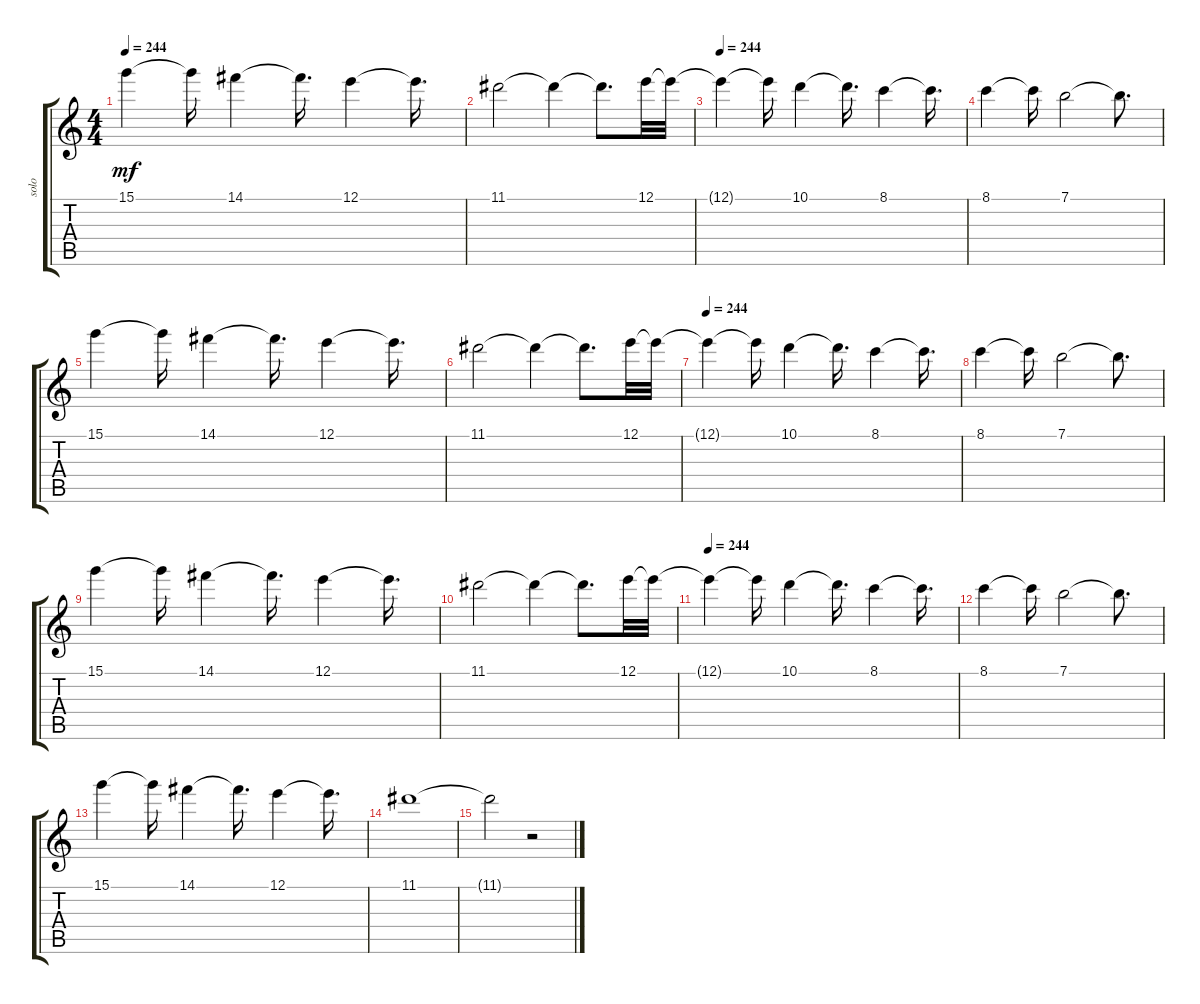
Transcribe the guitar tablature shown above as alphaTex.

\track ("solo" "solo") {instrument distortionguitar}
\staff {score tabs}
\tuning (E4 B3 G3 D3 A2 E2) {hide}
\ts (4 4)
\tempo 244
\clef g2
\ks c
15.1.4{dy mf} 15.1{t}.16 14.1.4 14.1{t}.16{d} 12.1.4 12.1{t}.16{d} |
11.1.2 11.1{t}.4 11.1{t}.8{d} 12.1.32 12.1{t}.32 |
\tempo 244
12.1{t}.4 12.1{t}.16 10.1.4 10.1{t}.16{d} 8.1.4 8.1{t}.16{d} |
8.1.4 8.1{t}.16 7.1.2 7.1{t}.8{d} |
15.1.4 15.1{t}.16 14.1.4 14.1{t}.16{d} 12.1.4 12.1{t}.16{d} |
11.1.2 11.1{t}.4 11.1{t}.8{d} 12.1.32 12.1{t}.32 |
\tempo 244
12.1{t}.4 12.1{t}.16 10.1.4 10.1{t}.16{d} 8.1.4 8.1{t}.16{d} |
8.1.4 8.1{t}.16 7.1.2 7.1{t}.8{d} |
15.1.4 15.1{t}.16 14.1.4 14.1{t}.16{d} 12.1.4 12.1{t}.16{d} |
11.1.2 11.1{t}.4 11.1{t}.8{d} 12.1.32 12.1{t}.32 |
\tempo 244
12.1{t}.4 12.1{t}.16 10.1.4 10.1{t}.16{d} 8.1.4 8.1{t}.16{d} |
8.1.4 8.1{t}.16 7.1.2 7.1{t}.8{d} |
15.1.4 15.1{t}.16 14.1.4 14.1{t}.16{d} 12.1.4 12.1{t}.16{d} |
11.1.1 |
11.1{t}.2 r.2
